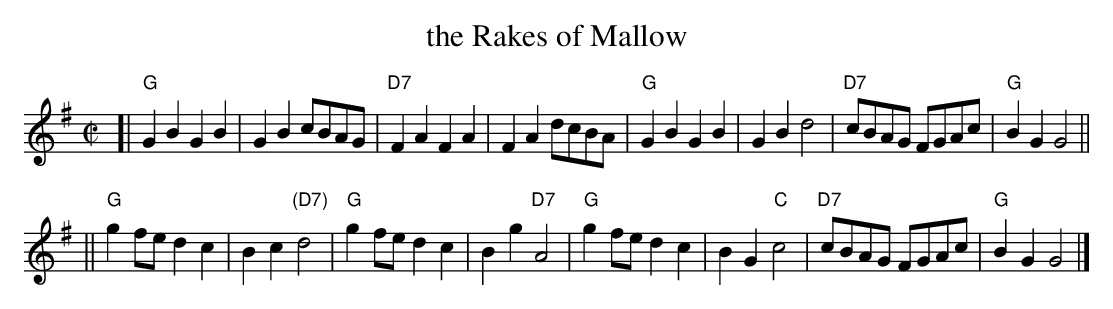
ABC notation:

X:1
T: the Rakes of Mallow
M: C|
L: 1/4
K: G
[| "G"GB GB | GB c/B/A/G/ | "D7"FA FA | FA d/c/B/A/ \
|  "G"GB GB | GB d2 |  "D7"c/B/A/G/ F/G/A/c/ | "G"BG G2 ||
|| "G"gf/e/ dc | Bc "(D7)"d2 | "G"gf/e/ dc | Bg "D7"A2 \
|  "G"gf/e/ dc | BG "C"c2 | "D7"c/B/A/G/ F/G/A/c/ | "G"BG G2 |]
